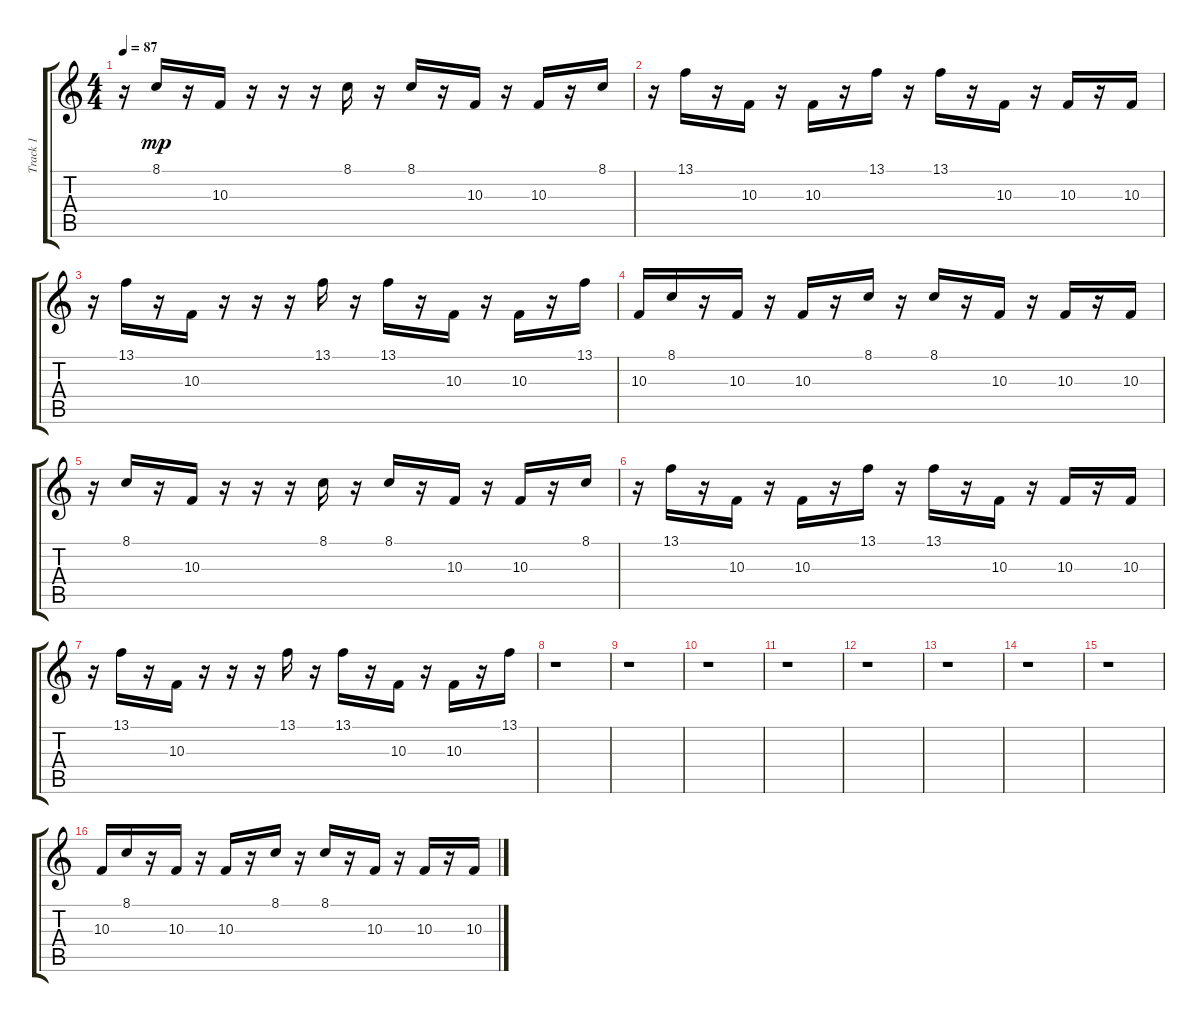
\track ("Track 1" "Track 1") {instrument ocarina}
\staff {score tabs}
\tuning (E4 B3 G3 D3 A2 E2) {hide}
\ts (4 4)
\tempo 87
\clef g2
\ks c
r.16{dy mp} 8.1.16 r.16 10.3.16 r.16 r.16 r.16 8.1.16 r.16 8.1.16 r.16 10.3.16 r.16 10.3.16 r.16 8.1.16 |
r.16 13.1.16 r.16 10.3.16 r.16 10.3.16 r.16 13.1.16 r.16 13.1.16 r.16 10.3.16 r.16 10.3.16 r.16 10.3.16 |
r.16 13.1.16 r.16 10.3.16 r.16 r.16 r.16 13.1.16 r.16 13.1.16 r.16 10.3.16 r.16 10.3.16 r.16 13.1.16 |
10.3.16 8.1.16 r.16 10.3.16 r.16 10.3.16 r.16 8.1.16 r.16 8.1.16 r.16 10.3.16 r.16 10.3.16 r.16 10.3.16 |
r.16 8.1.16 r.16 10.3.16 r.16 r.16 r.16 8.1.16 r.16 8.1.16 r.16 10.3.16 r.16 10.3.16 r.16 8.1.16 |
r.16 13.1.16 r.16 10.3.16 r.16 10.3.16 r.16 13.1.16 r.16 13.1.16 r.16 10.3.16 r.16 10.3.16 r.16 10.3.16 |
r.16 13.1.16 r.16 10.3.16 r.16 r.16 r.16 13.1.16 r.16 13.1.16 r.16 10.3.16 r.16 10.3.16 r.16 13.1.16 |
r.1 |
r.1 |
r.1 |
r.1 |
r.1 |
r.1 |
r.1 |
r.1 |
10.3.16 8.1.16 r.16 10.3.16 r.16 10.3.16 r.16 8.1.16 r.16 8.1.16 r.16 10.3.16 r.16 10.3.16 r.16 10.3.16
